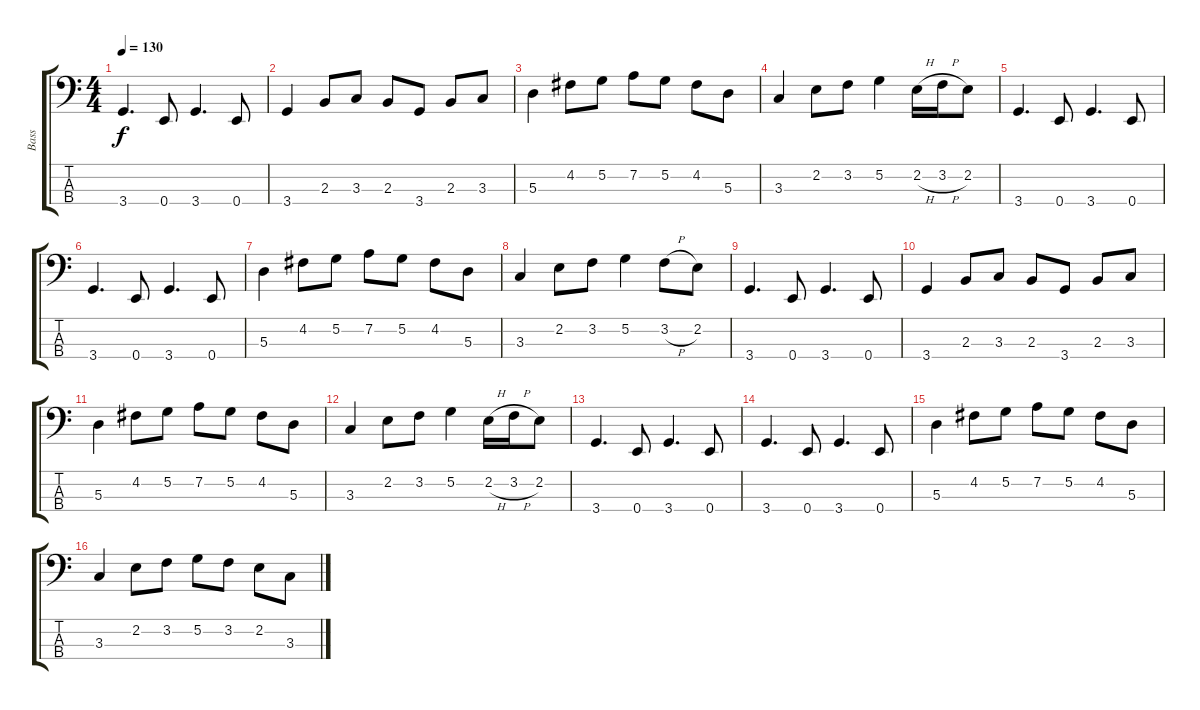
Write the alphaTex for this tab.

\track ("Bass" "Bass") {instrument electricbassfinger}
\staff {score tabs}
\tuning (G2 D2 A1 E1) {hide}
\ts (4 4)
\tempo 130
\clef f4
\ks c
3.4.4{d dy f} 0.4.8 3.4.4{d} 0.4.8 |
3.4.4 2.3.8 3.3.8 2.3.8 3.4.8 2.3.8 3.3.8 |
5.3.4 4.2.8 5.2.8 7.2.8 5.2.8 4.2.8 5.3.8 |
3.3.4 2.2.8 3.2.8 5.2.4 2.2{h}.16 3.2{h}.16 2.2.8 |
3.4.4{d} 0.4.8 3.4.4{d} 0.4.8 |
3.4.4{d} 0.4.8 3.4.4{d} 0.4.8 |
5.3.4 4.2.8 5.2.8 7.2.8 5.2.8 4.2.8 5.3.8 |
3.3.4 2.2.8 3.2.8 5.2.4 3.2{h}.8 2.2.8 |
3.4.4{d} 0.4.8 3.4.4{d} 0.4.8 |
3.4.4 2.3.8 3.3.8 2.3.8 3.4.8 2.3.8 3.3.8 |
5.3.4 4.2.8 5.2.8 7.2.8 5.2.8 4.2.8 5.3.8 |
3.3.4 2.2.8 3.2.8 5.2.4 2.2{h}.16 3.2{h}.16 2.2.8 |
3.4.4{d} 0.4.8 3.4.4{d} 0.4.8 |
3.4.4{d} 0.4.8 3.4.4{d} 0.4.8 |
5.3.4 4.2.8 5.2.8 7.2.8 5.2.8 4.2.8 5.3.8 |
3.3.4 2.2.8 3.2.8 5.2.8 3.2.8 2.2.8 3.3.8
